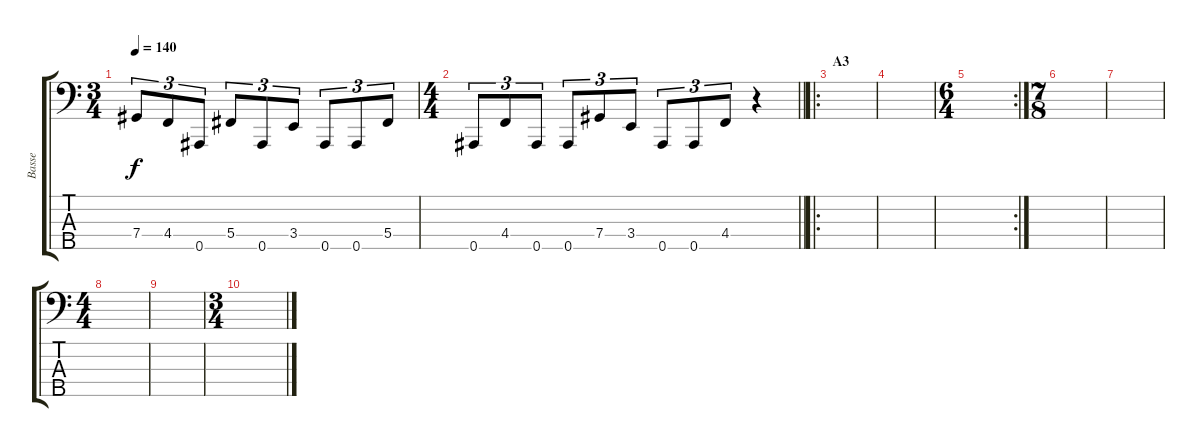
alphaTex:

\track ("Basse" "Basse") {instrument electricbasspick}
\staff {score tabs}
\tuning (Gb2 Db2 Ab1 Db1 Bb0) {hide}
\ts (3 4)
\tempo 140
\clef f4
\ks c
7.4.8{tu (3 2) dy f} 4.4.8{tu (3 2)} 0.5.8{tu (3 2)} 5.4.8{tu (3 2)} 0.5.8{tu (3 2)} 3.4.8{tu (3 2)} 0.5.8{tu (3 2)} 0.5.8{tu (3 2)} 5.4.8{tu (3 2)} |
\ts (4 4)
\barLineRight lightlight
0.5.8{tu (3 2)} 4.4.8{tu (3 2)} 0.5.8{tu (3 2)} 0.5.8{tu (3 2)} 7.4.8{tu (3 2)} 3.4.8{tu (3 2)} 0.5.8{tu (3 2)} 0.5.8{tu (3 2)} 4.4.8{tu (3 2)} r.4 |
\ro
\section ("" "A3")
|
|
\rc 2
\ts (6 4)
|
\ts (7 8)
|
|
\ts (4 4)
|
|
\ts (3 4)
